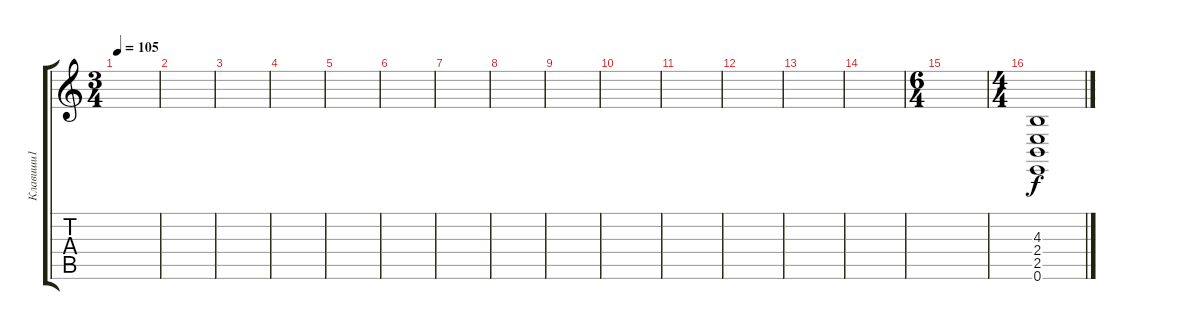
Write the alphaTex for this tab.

\track ("Клавиши1" "Клавиши1") {instrument pad2warm}
\staff {score tabs}
\tuning (E4 B3 G3 D3 A2 E2) {hide}
\ts (3 4)
\tempo 105
\clef g2
\ks c
|
|
|
|
|
|
|
|
|
|
|
|
|
|
\ts (6 4)
|
\ts (4 4)
(4.3 2.4 2.5 0.6).1
